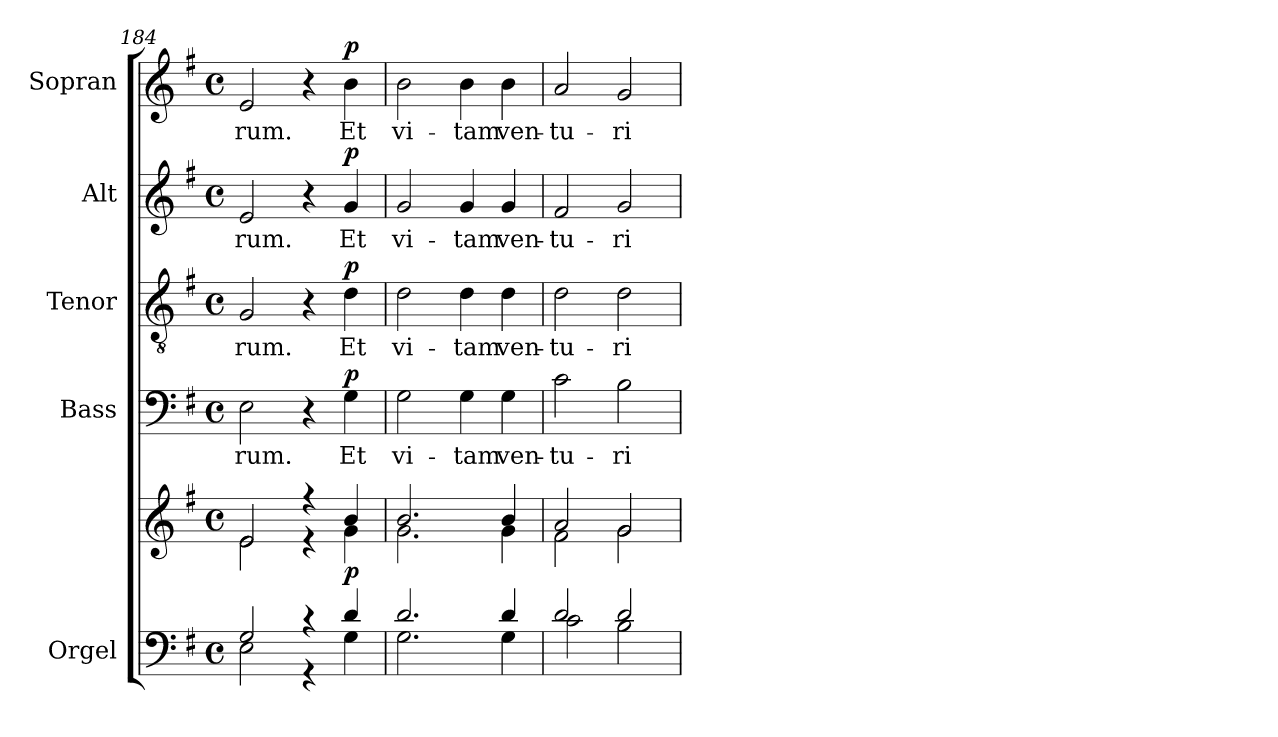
**kern	**kern	**dynam	**kern	**text	**dynam	**kern	**text	**dynam	**kern	**text	**dynam	**kern	**text	**dynam
*part5	*part5	*part5	*part4	*part4	*part4	*part3	*part3	*part3	*part2	*part2	*part2	*part1	*part1	*part1
*staff6	*staff5	*staff5/6	*staff4	*staff4	*staff4	*staff3	*staff3	*staff3	*staff2	*staff2	*staff2	*staff1	*staff1	*staff1
*I"Orgel	*	*	*I"Bass	*	*	*I"Tenor	*	*	*I"Alt	*	*	*I"Sopran	*	*
*I'Org.	*	*	*I'B.	*	*	*I'T.	*	*	*I'A.	*	*	*I'S.	*	*
*clefF4	*clefG2	*	*clefF4	*	*	*clefGv2	*	*	*clefG2	*	*	*clefG2	*	*
*k[f#]	*k[f#]	*	*k[f#]	*	*	*k[f#]	*	*	*k[f#]	*	*	*k[f#]	*	*
*G:	*G:	*	*G:	*	*	*G:	*	*	*G:	*	*	*G:	*	*
*M4/4	*M4/4	*	*M4/4	*	*	*M4/4	*	*	*M4/4	*	*	*M4/4	*	*
*met(c)	*met(c)	*	*met(c)	*	*	*met(c)	*	*	*met(c)	*	*	*met(c)	*	*
=184	=184	=184	=184	=184	=184	=184	=184	=184	=184	=184	=184	=184	=184	=184
*^	*^	*	*	*	*	*	*	*	*	*	*	*	*	*
!	!	!	!	!	!	!LO:LY:b	!	!	!LO:LY:b	!	!	!LO:LY:b	!	!	!LO:LY:b	!
2G/	2E\	2e/	2e\	.	2E\	-rum.	.	2G/	-rum.	.	2e/	-rum.	.	2e/	-rum.	.
4r	4r	4r	4r	.	4r	.	.	4r	.	.	4r	.	.	4r	.	.
!	!	!	!	!LO:DY:b	!	!LO:LY:b	!LO:DY:a	!	!LO:LY:b	!LO:DY:a	!	!LO:LY:b	!LO:DY:a	!	!LO:LY:b	!LO:DY:a
4d/	4G\	4b/	4g\	p	4G\	Et	p	4d\	Et	p	4g/	Et	p	4b\	Et	p
=185	=185	=185	=185	=185	=185	=185	=185	=185	=185	=185	=185	=185	=185	=185	=185	=185
!	!	!	!	!	!	!LO:LY:b	!	!	!LO:LY:b	!	!	!LO:LY:b	!	!	!LO:LY:b	!
2.d/	2.G\	2.b/	2.g\	.	2G\	vi-	.	2d\	vi-	.	2g/	vi-	.	2b\	vi-	.
!	!	!	!	!	!	!LO:LY:b	!	!	!LO:LY:b	!	!	!LO:LY:b	!	!	!LO:LY:b	!
.	.	.	.	.	4G\	-tam	.	4d\	-tam	.	4g/	-tam	.	4b\	-tam	.
!	!	!	!	!	!	!LO:LY:b	!	!	!LO:LY:b	!	!	!LO:LY:b	!	!	!LO:LY:b	!
4d/	4G\	4b/	4g\	.	4G\	ven-	.	4d\	ven-	.	4g/	ven-	.	4b\	ven-	.
=186	=186	=186	=186	=186	=186	=186	=186	=186	=186	=186	=186	=186	=186	=186	=186	=186
!	!	!	!	!	!	!LO:LY:b	!	!	!LO:LY:b	!	!	!LO:LY:b	!	!	!LO:LY:b	!
2d/	2c\	2a/	2f#\	.	2c\	-tu-	.	2d\	-tu-	.	2f#/	-tu-	.	2a/	-tu-	.
!	!	!	!	!	!	!LO:LY:b	!	!	!LO:LY:b	!	!	!LO:LY:b	!	!	!LO:LY:b	!
2d/	2B\	2g/	2g\	.	2B\	-ri	.	2d\	-ri	.	2g/	-ri	.	2g/	-ri	.
*v	*v	*	*	*	*	*	*	*	*	*	*	*	*	*	*	*
*	*v	*v	*	*	*	*	*	*	*	*	*	*	*	*	*
=	=	=	=	=	=	=	=	=	=	=	=	=	=	=
*-	*-	*-	*-	*-	*-	*-	*-	*-	*-	*-	*-	*-	*-	*-
